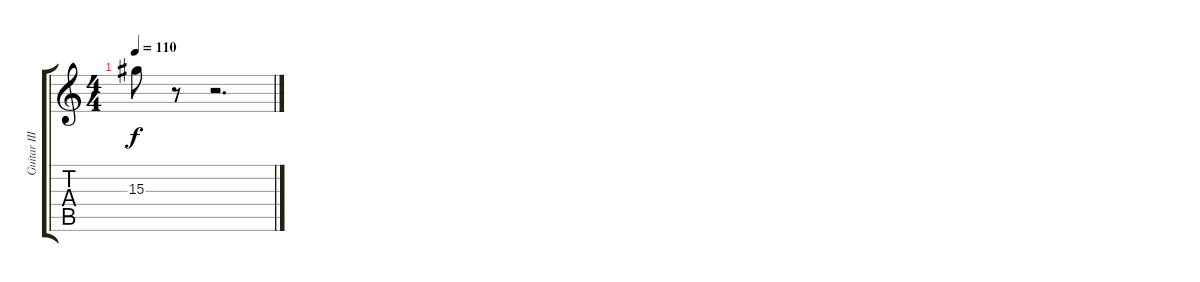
\track ("Guitar III" "Guitar III") {instrument overdrivenguitar}
\staff {score tabs}
\tuning (D4 A3 F3 C3 G2 D2) {hide}
\ts (4 4)
\tempo 110
\clef g2
\ks c
15.3.8{dy f} r.8 r.2{d}
